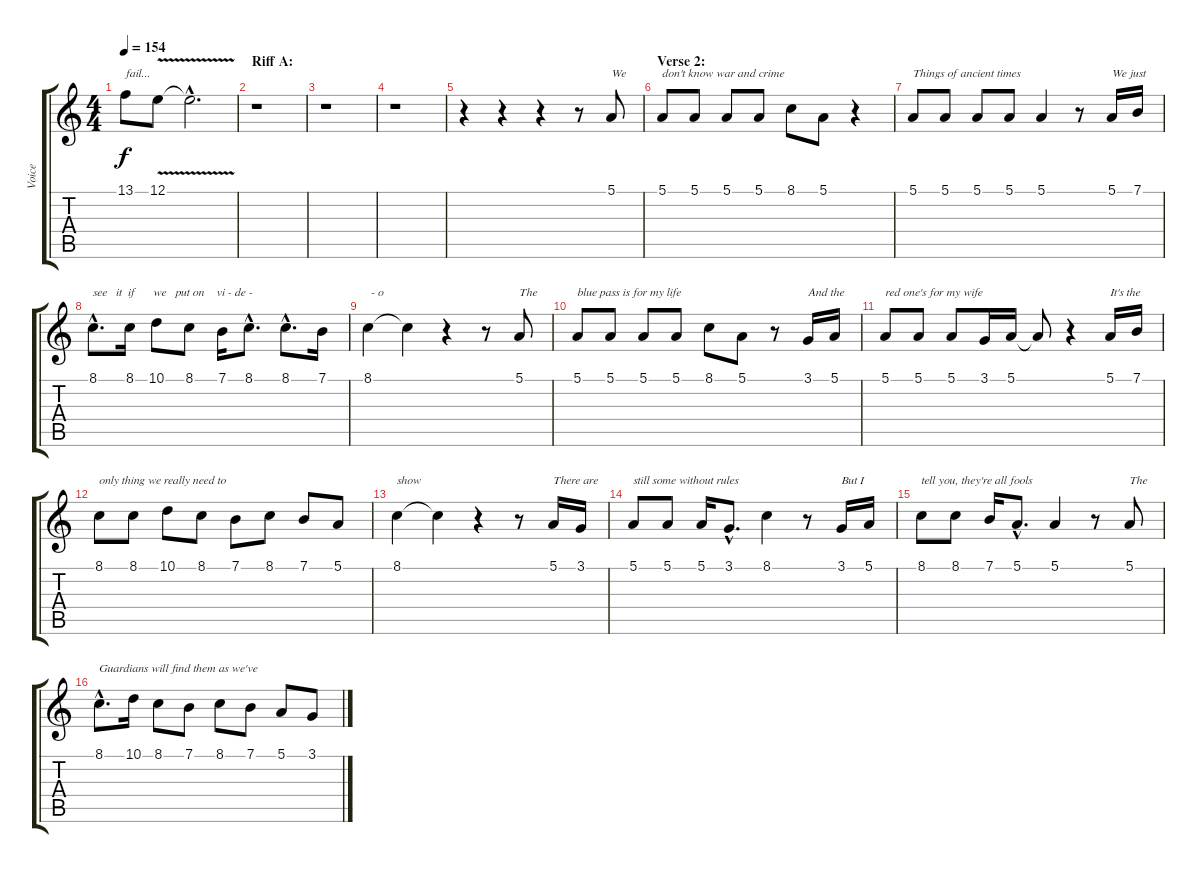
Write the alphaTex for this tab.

\track ("Voice" "Voice") {instrument oboe}
\staff {score tabs}
\tuning (E4 B3 G3 D3 A2 E2) {hide}
\ts (4 4)
\tempo 154
\clef g2
\ks c
13.1.8{txt "fail..." dy f} 12.1{v}.8 12.1{hac t}.2{d} |
\section ("" "Riff A:")
r.1 |
r.1 |
r.1 |
r.4 r.4 r.4 r.8 5.1.8{txt "We"} |
\section ("" "Verse 2:")
5.1.8{txt "don't know war and crime"} 5.1.8 5.1.8 5.1.8 8.1.8 5.1.8 r.4 |
5.1.8{txt "Things of ancient times"} 5.1.8 5.1.8 5.1.8 5.1.4 r.8 5.1.16{txt "We just"} 7.1.16 |
8.1{hac}.8{d txt "see   it  if      we   put on    vi - de -"} 8.1.16 10.1.8 8.1.8 7.1.16 8.1{hac}.8{d} 8.1{hac}.8{d} 7.1.16 |
8.1.4{txt " - o"} 8.1{t}.4 r.4 r.8 5.1.8{txt "The"} |
5.1.8{txt "blue pass is for my life"} 5.1.8 5.1.8 5.1.8 8.1.8 5.1.8 r.8 3.1.16{txt "And the"} 5.1.16 |
5.1.8{txt "red one's for my wife"} 5.1.8 5.1.8 3.1.16 5.1.16 5.1{t}.8 r.4 5.1.16{txt "It's the"} 7.1.16 |
8.1.8{txt "only thing we really need to"} 8.1.8 10.1.8 8.1.8 7.1.8 8.1.8 7.1.8 5.1.8 |
8.1.4{txt "show"} 8.1{t}.4 r.4 r.8 5.1.16{txt "There are"} 3.1.16 |
5.1.8{txt "still some without rules"} 5.1.8 5.1.16 3.1{hac}.8{d} 8.1.4 r.8 3.1.16{txt "But I"} 5.1.16 |
8.1.8{txt "tell you, they're all fools"} 8.1.8 7.1.16 5.1{hac}.8{d} 5.1.4 r.8 5.1.8{txt "The"} |
8.1{hac}.8{d txt "Guardians will find them as we've"} 10.1.16 8.1.8 7.1.8 8.1.8 7.1.8 5.1.8 3.1.8
